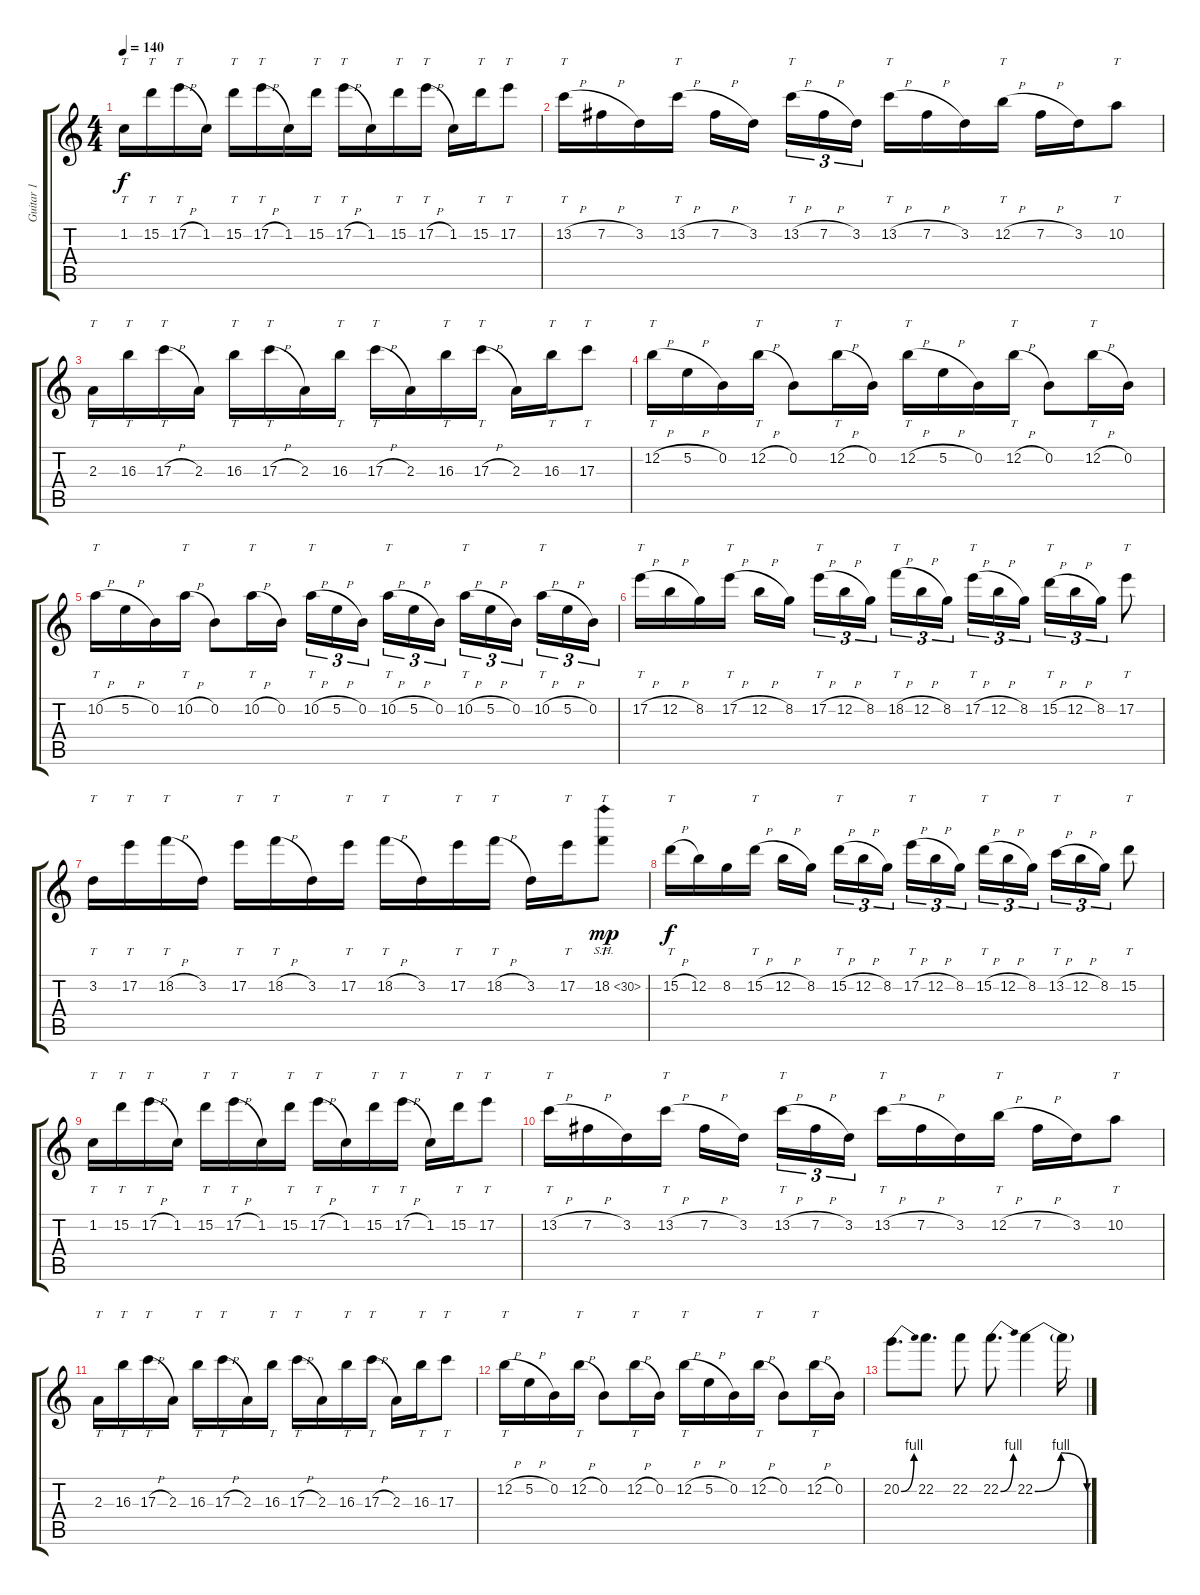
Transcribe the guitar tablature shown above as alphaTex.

\track ("Guitar 1" "Guitar 1") {instrument distortionguitar}
\staff {score tabs}
\tuning (E4 B3 G3 D3 A2 E2) {hide}
\ts (4 4)
\tempo 140
\clef g2
\ks c
1.2.16{tt dy f} 15.2.16{tt} 17.2{h}.16{tt} 1.2.16 15.2.16{tt} 17.2{h}.16{tt} 1.2.16 15.2.16{tt} 17.2{h}.16{tt} 1.2.16 15.2.16{tt} 17.2{h}.16{tt} 1.2.16 15.2.16{tt} 17.2.8{tt} |
13.2{h}.16{tt} 7.2{h}.16 3.2.16 13.2{h}.16{tt} 7.2{h}.16 3.2.16{beam splitsecondary} 13.2{h}.16{tt tu (3 2)} 7.2{h}.16{tu (3 2)} 3.2.16{tu (3 2)} 13.2{h}.16{tt} 7.2{h}.16 3.2.16 12.2{h}.16{tt} 7.2{h}.16 3.2.16 10.2.8{tt} |
2.3.16{tt} 16.3.16{tt} 17.3{h}.16{tt} 2.3.16 16.3.16{tt} 17.3{h}.16{tt} 2.3.16 16.3.16{tt} 17.3{h}.16{tt} 2.3.16 16.3.16{tt} 17.3{h}.16{tt} 2.3.16 16.3.16{tt} 17.3.8{tt} |
12.2{h}.16{tt} 5.2{h}.16 0.2.16 12.2{h}.16{tt} 0.2.8 12.2{h}.16{tt} 0.2.16 12.2{h}.16{tt} 5.2{h}.16 0.2.16 12.2{h}.16{tt} 0.2.8 12.2{h}.16{tt} 0.2.16 |
10.2{h}.16{tt} 5.2{h}.16 0.2.16 10.2{h}.16{tt} 0.2.8 10.2{h}.16{tt} 0.2.16 10.2{h}.16{tt tu (3 2)} 5.2{h}.16{tu (3 2)} 0.2.16{tu (3 2) beam splitsecondary} 10.2{h}.16{tt tu (3 2)} 5.2{h}.16{tu (3 2)} 0.2.16{tu (3 2)} 10.2{h}.16{tt tu (3 2)} 5.2{h}.16{tu (3 2)} 0.2.16{tu (3 2) beam splitsecondary} 10.2{h}.16{tt tu (3 2)} 5.2{h}.16{tu (3 2)} 0.2.16{tu (3 2)} |
17.2{h}.16{tt} 12.2{h}.16 8.2.16 17.2{h}.16{tt} 12.2{h}.16 8.2.16{beam splitsecondary} 17.2{h}.16{tt tu (3 2)} 12.2{h}.16{tu (3 2)} 8.2.16{tu (3 2)} 18.2{h}.16{tt tu (3 2)} 12.2{h}.16{tu (3 2)} 8.2.16{tu (3 2) beam splitsecondary} 17.2{h}.16{tt tu (3 2)} 12.2{h}.16{tu (3 2)} 8.2.16{tu (3 2)} 15.2{h}.16{tt tu (3 2)} 12.2{h}.16{tu (3 2)} 8.2.16{tu (3 2)} 17.2.8{tt} |
3.2.16{tt} 17.2.16{tt} 18.2{h}.16{tt} 3.2.16 17.2.16{tt} 18.2{h}.16{tt} 3.2.16 17.2.16{tt} 18.2{h}.16{tt} 3.2.16 17.2.16{tt} 18.2{h}.16{tt} 3.2.16 17.2.16{tt} 18.2{sh 12}.8{tt dy mp} |
15.2{h}.16{tt dy f} 12.2.16 8.2.16 15.2{h}.16{tt} 12.2{h}.16 8.2.16{beam splitsecondary} 15.2{h}.16{tt tu (3 2)} 12.2{h}.16{tu (3 2)} 8.2.16{tu (3 2)} 17.2{h}.16{tt tu (3 2)} 12.2{h}.16{tu (3 2)} 8.2.16{tu (3 2) beam splitsecondary} 15.2{h}.16{tt tu (3 2)} 12.2{h}.16{tu (3 2)} 8.2.16{tu (3 2)} 13.2{h}.16{tt tu (3 2)} 12.2{h}.16{tu (3 2)} 8.2.16{tu (3 2)} 15.2.8{tt} |
1.2.16{tt} 15.2.16{tt} 17.2{h}.16{tt} 1.2.16 15.2.16{tt} 17.2{h}.16{tt} 1.2.16 15.2.16{tt} 17.2{h}.16{tt} 1.2.16 15.2.16{tt} 17.2{h}.16{tt} 1.2.16 15.2.16{tt} 17.2.8{tt} |
13.2{h}.16{tt} 7.2{h}.16 3.2.16 13.2{h}.16{tt} 7.2{h}.16 3.2.16{beam splitsecondary} 13.2{h}.16{tt tu (3 2)} 7.2{h}.16{tu (3 2)} 3.2.16{tu (3 2)} 13.2{h}.16{tt} 7.2{h}.16 3.2.16 12.2{h}.16{tt} 7.2{h}.16 3.2.16 10.2.8{tt} |
2.3.16{tt} 16.3.16{tt} 17.3{h}.16{tt} 2.3.16 16.3.16{tt} 17.3{h}.16{tt} 2.3.16 16.3.16{tt} 17.3{h}.16{tt} 2.3.16 16.3.16{tt} 17.3{h}.16{tt} 2.3.16 16.3.16{tt} 17.3.8{tt} |
12.2{h}.16{tt} 5.2{h}.16 0.2.16 12.2{h}.16{tt} 0.2.8 12.2{h}.16{tt} 0.2.16 12.2{h}.16{tt} 5.2{h}.16 0.2.16 12.2{h}.16{tt} 0.2.8 12.2{h}.16{tt} 0.2.16 |
20.2{be (bend 0 0 60 4)}.8{d} 22.2.8{d} 22.2.8 22.2{be (bend 0 0 60 4)}.8{d} 22.2{be (bendrelease 0 0 45 4 45 4 60 0)}.4 22.2{t}.16
